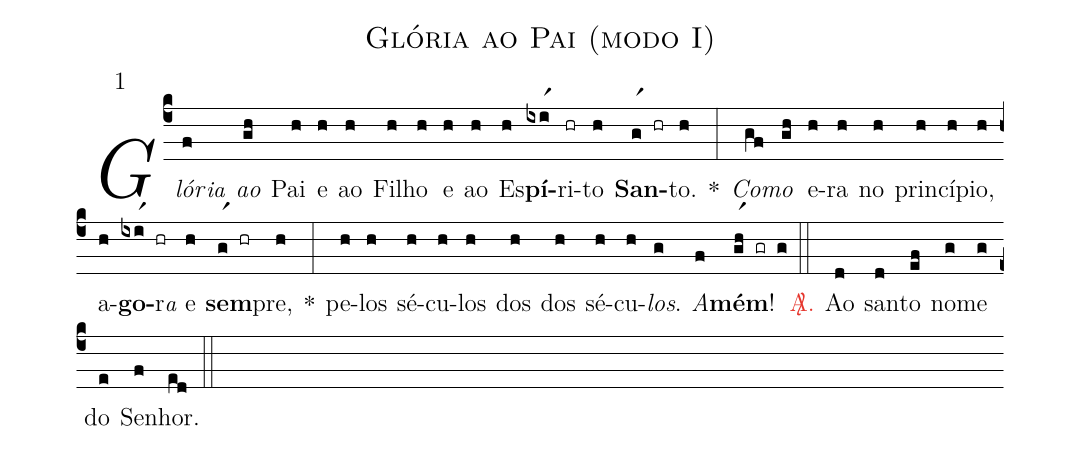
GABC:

name: Glória ao Pai (modo I);
mode: 1;
%%
(c4)

<i>Glór</i><e>ia</e>(f) <i>ao</i>(gh) Pai(h) e(h) ao(h) Fi(h)lho(h) e(h) ao(h) Es(h)<b>pí</b>(ixir1)ri(hr)to(h) <b>San</b>(gr1 hr)to.(h) *(:) <i>Co</i>(gf)<i>mo</i>(gh) e(h)ra(h) no(h) prin(h)cí(h)pio,(h) a(h)<b>go</b>(ixir1 hr)r<e>a</e> e(h) <b>sem</b>(gr1 hr)pre,(h) *(:) pe(h)los(h) sé(h)cu(h)los(h) dos(h)

dos(h) sé(h)cu(h)<i>los</i>.(g) <i>A</i>(f)<b>mém</b>!(gr1h gr g)

(::)

<c><sp>A/</sp>.</c>() Ao(d) san(d)to(ef) no(g)me(g) do(e) Se(f)nhor.(ed)

(::)
